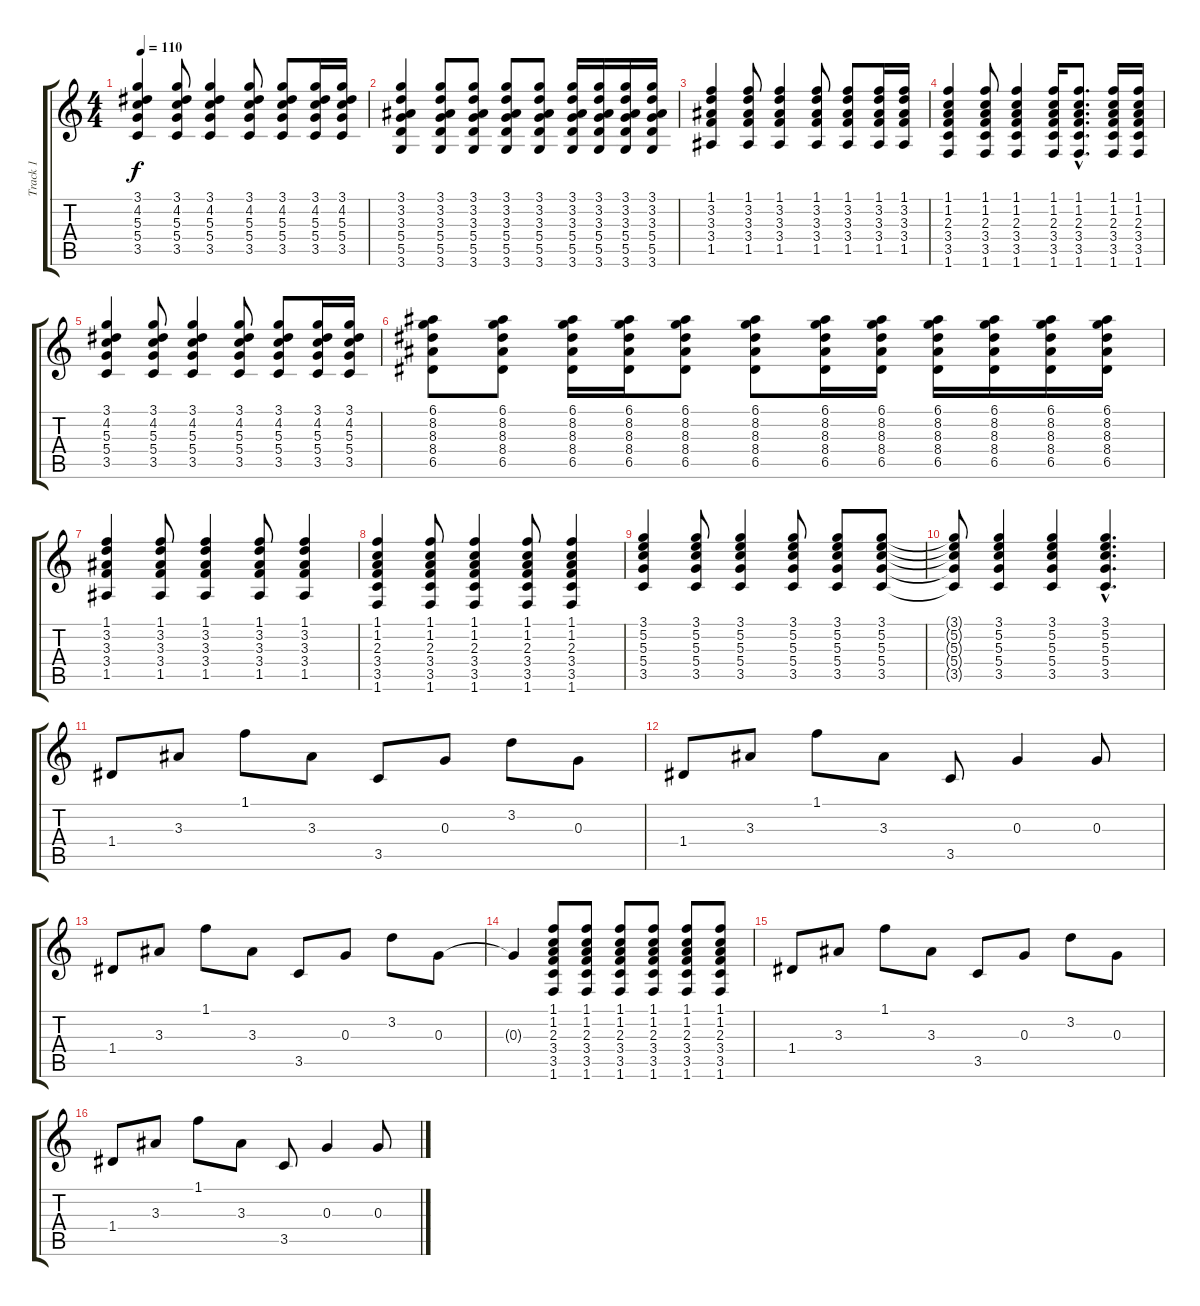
\track ("Track 1" "Track 1") {instrument acousticguitarsteel}
\staff {score tabs}
\tuning (E4 B3 G3 D3 A2 E2) {hide}
\ts (4 4)
\tempo 110
\clef g2
\ks c
(3.1 4.2 5.3 5.4 3.5).4{dy f instrument electricguitarclean} (3.1 4.2 5.3 5.4 3.5).8 (3.1 4.2 5.3 5.4 3.5).4 (3.1 4.2 5.3 5.4 3.5).8 (3.1 4.2 5.3 5.4 3.5).8 (3.1 4.2 5.3 5.4 3.5).16 (3.1 4.2 5.3 5.4 3.5).16 |
(3.1 3.2 3.3 5.4 5.5 3.6).4{instrument electricguitarclean} (3.1 3.2 3.3 5.4 5.5 3.6).8 (3.1 3.2 3.3 5.4 5.5 3.6).8 (3.1 3.2 3.3 5.4 5.5 3.6).8 (3.1 3.2 3.3 5.4 5.5 3.6).8 (3.1 3.2 3.3 5.4 5.5 3.6).16 (3.1 3.2 3.3 5.4 5.5 3.6).16 (3.1 3.2 3.3 5.4 5.5 3.6).16 (3.1 3.2 3.3 5.4 5.5 3.6).16 |
(1.1 3.2 3.3 3.4 1.5).4{instrument electricguitarclean} (1.1 3.2 3.3 3.4 1.5).8 (1.1 3.2 3.3 3.4 1.5).4 (1.1 3.2 3.3 3.4 1.5).8 (1.1 3.2 3.3 3.4 1.5).8 (1.1 3.2 3.3 3.4 1.5).16 (1.1 3.2 3.3 3.4 1.5).16 |
(1.1 1.2 2.3 3.4 3.5 1.6).4{instrument electricguitarclean} (1.1 1.2 2.3 3.4 3.5 1.6).8 (1.1 1.2 2.3 3.4 3.5 1.6).4 (1.1 1.2 2.3 3.4 3.5 1.6).16 (1.1{hac} 1.2{hac} 2.3{hac} 3.4{hac} 3.5{hac} 1.6{hac}).8{d} (1.1 1.2 2.3 3.4 3.5 1.6).16 (1.1 1.2 2.3 3.4 3.5 1.6).16 |
(3.1 4.2 5.3 5.4 3.5).4{instrument electricguitarclean} (3.1 4.2 5.3 5.4 3.5).8 (3.1 4.2 5.3 5.4 3.5).4 (3.1 4.2 5.3 5.4 3.5).8 (3.1 4.2 5.3 5.4 3.5).8 (3.1 4.2 5.3 5.4 3.5).16 (3.1 4.2 5.3 5.4 3.5).16 |
(6.1 8.2 8.3 8.4 6.5).8 (6.1 8.2 8.3 8.4 6.5).8 (6.1 8.2 8.3 8.4 6.5).16 (6.1 8.2 8.3 8.4 6.5).16 (6.1 8.2 8.3 8.4 6.5).8 (6.1 8.2 8.3 8.4 6.5).8 (6.1 8.2 8.3 8.4 6.5).16 (6.1 8.2 8.3 8.4 6.5).16 (6.1 8.2 8.3 8.4 6.5).16 (6.1 8.2 8.3 8.4 6.5).16 (6.1 8.2 8.3 8.4 6.5).16 (6.1 8.2 8.3 8.4 6.5).16 |
(1.1 3.2 3.3 3.4 1.5).4{instrument electricguitarclean} (1.1 3.2 3.3 3.4 1.5).8 (1.1 3.2 3.3 3.4 1.5).4 (1.1 3.2 3.3 3.4 1.5).8 (1.1 3.2 3.3 3.4 1.5).4 |
(1.1 1.2 2.3 3.4 3.5 1.6).4{instrument electricguitarclean} (1.1 1.2 2.3 3.4 3.5 1.6).8 (1.1 1.2 2.3 3.4 3.5 1.6).4 (1.1 1.2 2.3 3.4 3.5 1.6).8 (1.1 1.2 2.3 3.4 3.5 1.6).4 |
(3.1 5.2 5.3 5.4 3.5).4 (3.1 5.2 5.3 5.4 3.5).8 (3.1 5.2 5.3 5.4 3.5).4 (3.1 5.2 5.3 5.4 3.5).8 (3.1 5.2 5.3 5.4 3.5).8 (3.1 5.2 5.3 5.4 3.5).8 |
(3.1{t} 5.2{t} 5.3{t} 5.4{t} 3.5{t}).8 (3.1 5.2 5.3 5.4 3.5).4 (3.1 5.2 5.3 5.4 3.5).4 (3.1{hac} 5.2{hac} 5.3{hac} 5.4{hac} 3.5{hac}).4{d} |
1.4.8 3.3.8 1.1.8 3.3.8 3.5.8 0.3.8 3.2.8 0.3.8 |
1.4.8 3.3.8 1.1.8 3.3.8 3.5.8 0.3.4 0.3.8 |
1.4.8 3.3.8 1.1.8 3.3.8 3.5.8 0.3.8 3.2.8 0.3.8 |
0.3{t}.4 (1.1 1.2 2.3 3.4 3.5 1.6).8 (1.1 1.2 2.3 3.4 3.5 1.6).8 (1.1 1.2 2.3 3.4 3.5 1.6).8 (1.1 1.2 2.3 3.4 3.5 1.6).8 (1.1 1.2 2.3 3.4 3.5 1.6).8 (1.1 1.2 2.3 3.4 3.5 1.6).8 |
1.4.8 3.3.8 1.1.8 3.3.8 3.5.8 0.3.8 3.2.8 0.3.8 |
1.4.8 3.3.8 1.1.8 3.3.8 3.5.8 0.3.4 0.3.8
